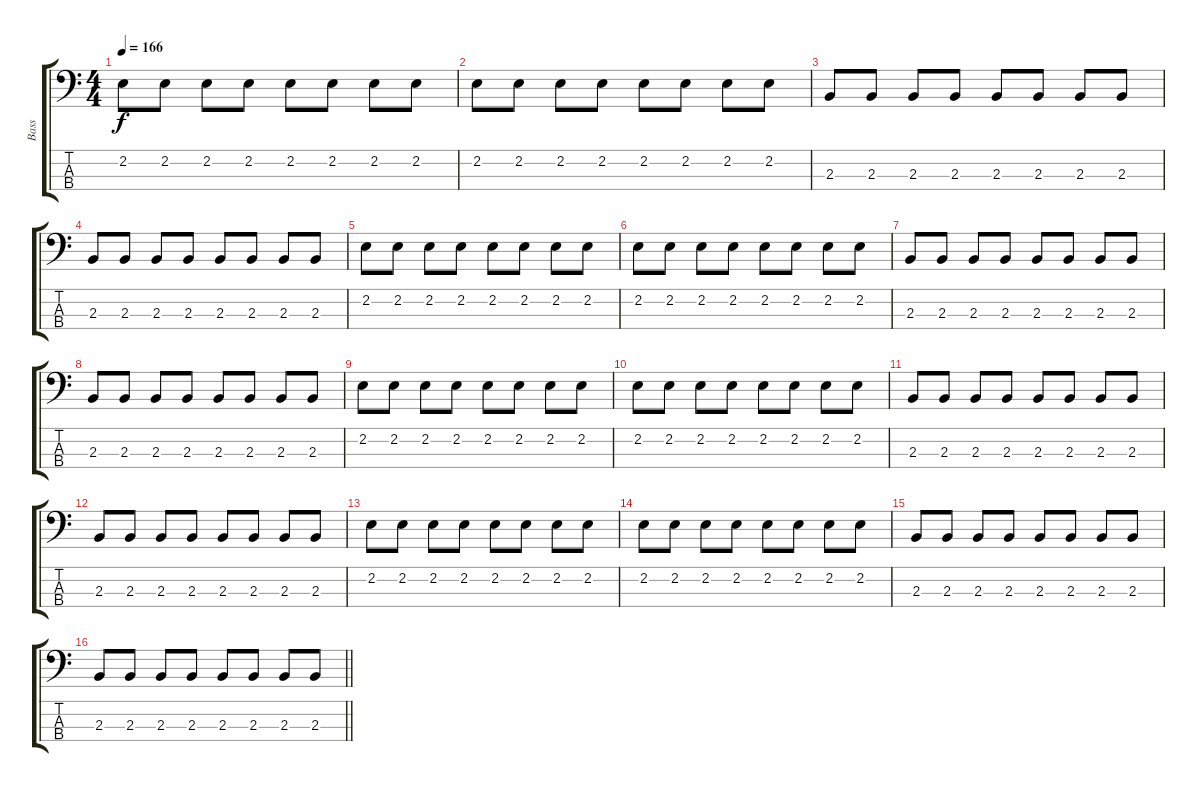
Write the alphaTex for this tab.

\track ("Bass" "Bass") {instrument electricbassfinger}
\staff {score tabs}
\tuning (G2 D2 A1 E1) {hide}
\ts (4 4)
\tempo 166
\clef f4
\ks c
2.2.8{dy f} 2.2.8 2.2.8 2.2.8 2.2.8 2.2.8 2.2.8 2.2.8 |
2.2.8 2.2.8 2.2.8 2.2.8 2.2.8 2.2.8 2.2.8 2.2.8 |
2.3.8 2.3.8 2.3.8 2.3.8 2.3.8 2.3.8 2.3.8 2.3.8 |
2.3.8 2.3.8 2.3.8 2.3.8 2.3.8 2.3.8 2.3.8 2.3.8 |
2.2.8 2.2.8 2.2.8 2.2.8 2.2.8 2.2.8 2.2.8 2.2.8 |
2.2.8 2.2.8 2.2.8 2.2.8 2.2.8 2.2.8 2.2.8 2.2.8 |
2.3.8 2.3.8 2.3.8 2.3.8 2.3.8 2.3.8 2.3.8 2.3.8 |
2.3.8 2.3.8 2.3.8 2.3.8 2.3.8 2.3.8 2.3.8 2.3.8 |
2.2.8 2.2.8 2.2.8 2.2.8 2.2.8 2.2.8 2.2.8 2.2.8 |
2.2.8 2.2.8 2.2.8 2.2.8 2.2.8 2.2.8 2.2.8 2.2.8 |
2.3.8 2.3.8 2.3.8 2.3.8 2.3.8 2.3.8 2.3.8 2.3.8 |
2.3.8 2.3.8 2.3.8 2.3.8 2.3.8 2.3.8 2.3.8 2.3.8 |
2.2.8 2.2.8 2.2.8 2.2.8 2.2.8 2.2.8 2.2.8 2.2.8 |
2.2.8 2.2.8 2.2.8 2.2.8 2.2.8 2.2.8 2.2.8 2.2.8 |
2.3.8 2.3.8 2.3.8 2.3.8 2.3.8 2.3.8 2.3.8 2.3.8 |
\barLineRight lightlight
2.3.8 2.3.8 2.3.8 2.3.8 2.3.8 2.3.8 2.3.8 2.3.8
